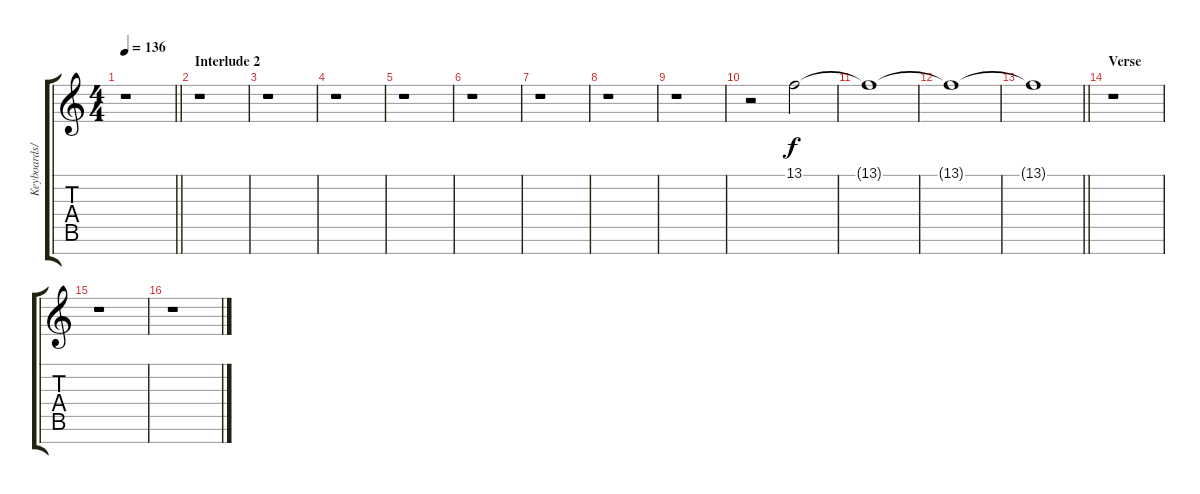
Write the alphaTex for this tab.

\track ("Keyboards/Others" "Keyboards/") {instrument stringensemble1}
\staff {score tabs}
\tuning (E4 B3 G3 D3 A2 E2 B1) {hide}
\ts (4 4)
\tempo 136
\clef g2
\barLineRight lightlight
\ks c
r.1{dy f} |
\section ("" "Interlude 2")
r.1 |
r.1 |
r.1 |
r.1 |
r.1 |
r.1 |
r.1 |
r.1 |
r.2{volume 9 instrument clarinet} 13.1.2 |
13.1{t}.1 |
13.1{t}.1 |
\barLineRight lightlight
13.1{t}.1{balance 0} |
\section ("" "Verse")
r.1 |
r.1 |
r.1
